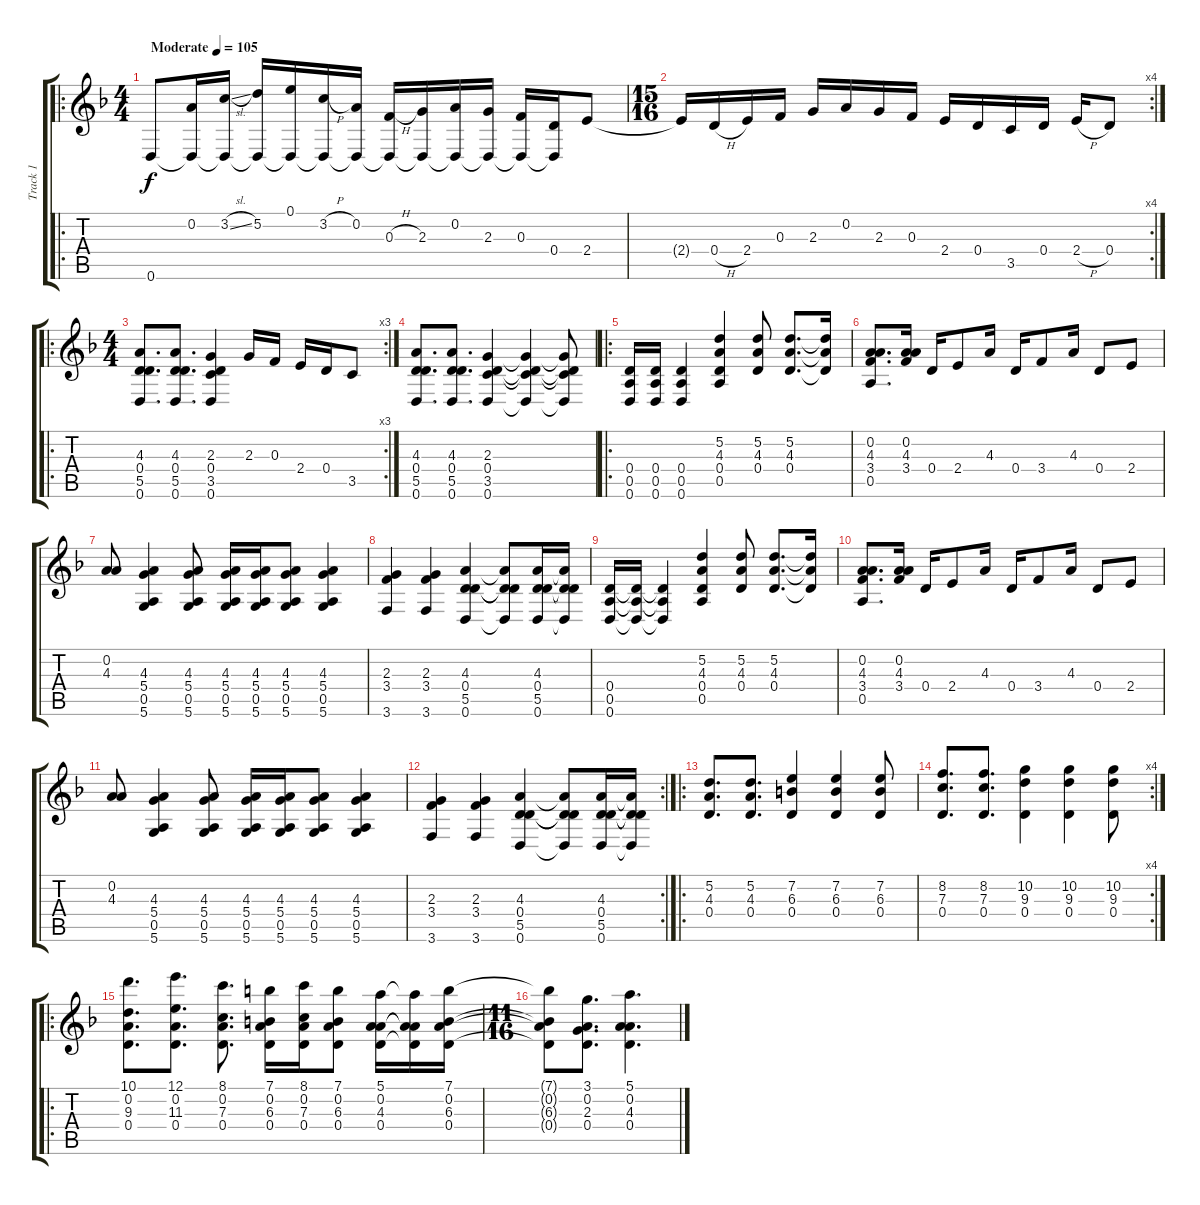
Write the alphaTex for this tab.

\track ("Track 1" "Track 1") {instrument acousticguitarsteel}
\staff {score tabs}
\tuning (E4 A3 F3 D3 A2 D2) {hide}
\ro
\ts (4 4)
\tempo (105 "Moderate")
\clef g2
\ks dminor
0.6.8{dy f instrument acousticguitarsteel} (0.2 0.6{t}).16 (3.2{sl} 0.6{t}).16 (5.2 0.6{t}).16 (0.1 0.6{t}).16 (3.2{h} 0.6{t}).16 (0.2 0.6{t}).16 (0.3{h} 0.6{t}).16 (2.3 0.6{t}).16 (0.2 0.6{t}).16 (2.3 0.6{t}).16 (0.3 0.6{t}).16 (0.4 0.6{t}).16 2.4.8 |
\rc 4
\ts (15 16)
2.4{t}.16 0.4{h}.16 2.4.16 0.3.16 2.3.16 0.2.16 2.3.16 0.3.16 2.4.16 0.4.16 3.5.16 0.4.16 2.4{h}.16 0.4.8 |
\ro
\rc 3
\ts (4 4)
(4.3 0.4 5.5 0.6).8{d} (4.3 0.4 5.5 0.6).8{d} (2.3 0.4 3.5 0.6).4 2.3.16 0.3.16 2.4.16 0.4.16 3.5.8 |
(4.3 0.4 5.5 0.6).8{d} (4.3 0.4 5.5 0.6).8{d} (2.3 0.4 3.5 0.6).4 (2.3{t} 0.4{t} 3.5{t} 0.6{t}).4 (2.3{t} 0.4{t} 3.5{t} 0.6{t}).8 |
\ro
(0.4 0.5 0.6).16 (0.4 0.5 0.6).16 (0.4 0.5 0.6).4 (5.2 4.3 0.4 0.5).4 (5.2 4.3 0.4).8 (5.2 4.3 0.4).8{d} (5.2{t} 4.3{t} 0.4{t}).16 |
(0.2 4.3 3.4 0.5).8{d} (0.2 4.3 3.4).16 0.4.16 2.4.8 4.3.16 0.4.16 3.4.8 4.3.16 0.4.8 2.4.8 |
(0.2 4.3).8 (4.3 5.4 0.5 5.6).4 (4.3 5.4 0.5 5.6).8 (4.3 5.4 0.5 5.6).16 (4.3 5.4 0.5 5.6).16 (4.3 5.4 0.5 5.6).8 (4.3 5.4 0.5 5.6).4 |
(2.3 3.4 3.6).4 (2.3 3.4 3.6).4 (4.3 0.4 5.5 0.6).4 (4.3{t} 0.4{t} 5.5{t} 0.6{t}).8 (4.3 0.4 5.5 0.6).16 (4.3{t} 0.4{t} 5.5{t} 0.6{t}).16 |
(0.4 0.5 0.6).16 (0.4{t} 0.5{t} 0.6{t}).16 (0.4{t} 0.5{t} 0.6{t}).4 (5.2 4.3 0.4 0.5).4 (5.2 4.3 0.4).8 (5.2 4.3 0.4).8{d} (5.2{t} 4.3{t} 0.4{t}).16 |
(0.2 4.3 3.4 0.5).8{d} (0.2 4.3 3.4).16 0.4.16 2.4.8 4.3.16 0.4.16 3.4.8 4.3.16 0.4.8 2.4.8 |
(0.2 4.3).8 (4.3 5.4 0.5 5.6).4 (4.3 5.4 0.5 5.6).8 (4.3 5.4 0.5 5.6).16 (4.3 5.4 0.5 5.6).16 (4.3 5.4 0.5 5.6).8 (4.3 5.4 0.5 5.6).4 |
\rc 2
(2.3 3.4 3.6).4 (2.3 3.4 3.6).4 (4.3 0.4 5.5 0.6).4 (4.3{t} 0.4{t} 5.5{t} 0.6{t}).8 (4.3 0.4 5.5 0.6).16 (4.3{t} 0.4{t} 5.5{t} 0.6{t}).16 |
\ro
(5.2 4.3 0.4).8{d} (5.2 4.3 0.4).8{d} (7.2 6.3 0.4).4 (7.2 6.3 0.4).4 (7.2 6.3 0.4).8 |
\rc 4
(8.2 7.3 0.4).8{d} (8.2 7.3 0.4).8{d} (10.2 9.3 0.4).4 (10.2 9.3 0.4).4 (10.2 9.3 0.4).8 |
\ro
(10.1 0.2 9.3 0.4).8{d} (12.1 0.2 11.3 0.4).8{d} (8.1 0.2 7.3 0.4).8{d} (7.1 0.2 6.3 0.4).16 (8.1 0.2 7.3 0.4).16 (7.1 0.2 6.3 0.4).8 (5.1 0.2 4.3 0.4).16 (5.1{t} 0.2{t} 4.3{t} 0.4{t}).16 (7.1 0.2 6.3 0.4).16 |
\ts (11 16)
(7.1{t} 0.2{t} 6.3{t} 0.4{t}).8 (3.1 0.2 2.3 0.4).8{d} (5.1 0.2 4.3 0.4).4{d}
